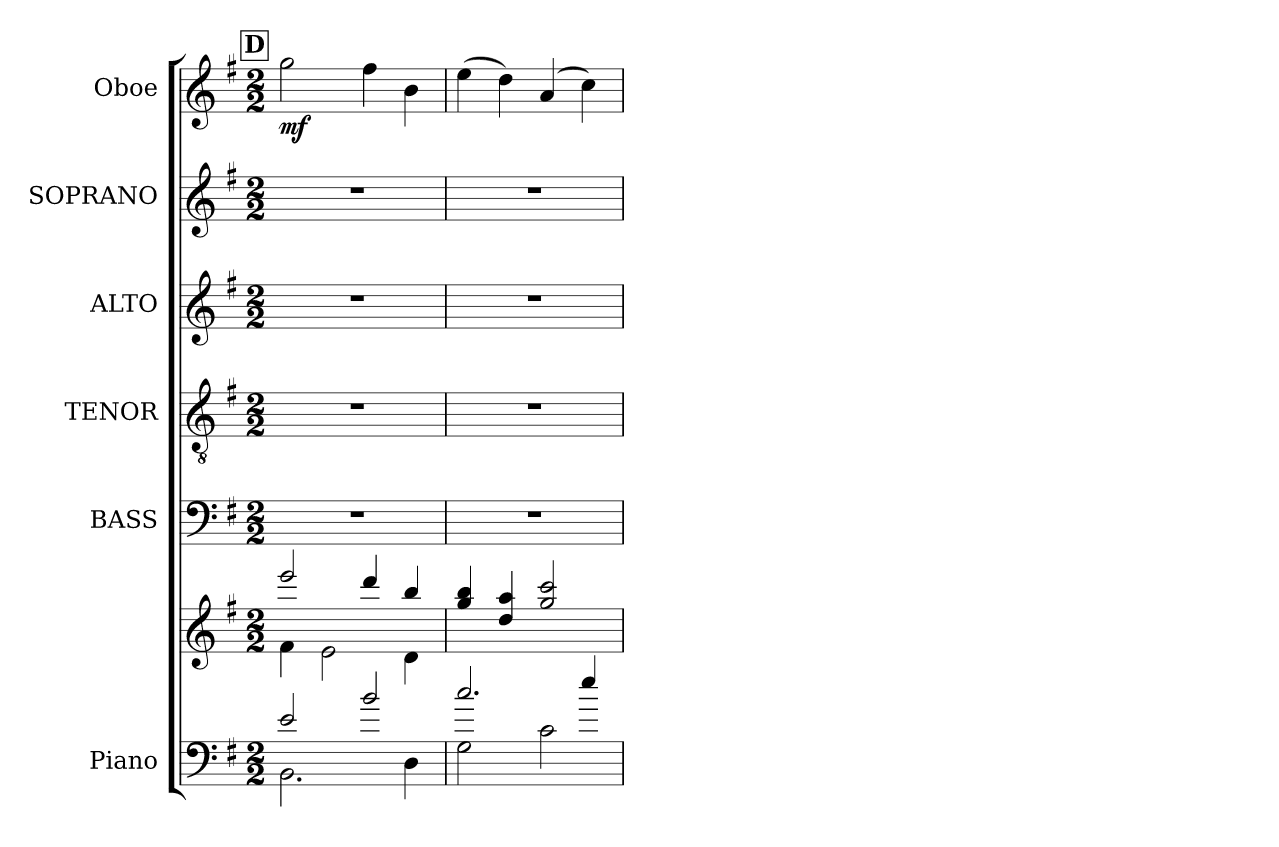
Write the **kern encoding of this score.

**kern	**kern	**kern	**kern	**kern	**kern	**kern	**dynam
*part6	*part6	*part5	*part4	*part3	*part2	*part1	*part1
*staff7	*staff6	*staff5	*staff4	*staff3	*staff2	*staff1	*staff1
*I"Piano	*	*I"BASS	*I"TENOR	*I"ALTO	*I"SOPRANO	*I"Oboe	*
*I'Pno.	*	*I'B.	*I'T.	*I'A.	*I'S.	*I'Ob.	*
*clefF4	*clefG2	*clefF4	*clefGv2	*clefG2	*clefG2	*clefG2	*
*	*	*	*ITrd7c12	*	*	*	*
*k[f#]	*k[f#]	*k[f#]	*k[f#]	*k[f#]	*k[f#]	*k[f#]	*
*G:	*G:	*G:	*G:	*G:	*G:	*G:	*
*M2/2	*M2/2	*M2/2	*M2/2	*M2/2	*M2/2	*M2/2	*
!!LO:REH:place=s1:B:color=#000000:enc=box:fs=17.1407:t=D
=113	=113	=113	=113	=113	=113	=113	=113
*^	*^	*	*	*	*	*	*
2ei/	2.BBi\	2eeei/	4f#i\	1r	1r	1r	1r	2ggi\	mf
.	.	.	2ei\	.	.	.	.	.	.
2bi/	.	4dddi/	.	.	.	.	.	4ff#i\	.
.	4Di\	4bbi/	4di\	.	.	.	.	4bi\	.
*	*	*v	*v	*	*	*	*	*	*
=114	=114	=114	=114	=114	=114	=114	=114	=114
2.cci/	2Gi\	4ggi/ 4bbi	1r	1r	1r	1r	(4eei\	.
.	.	4ddi/ 4aai	.	.	.	.	4ddi\)	.
.	2ci\	2ggi/ 2ccci	.	.	.	.	(4ai/	.
4eei/	.	.	.	.	.	.	4cci\)	.
*v	*v	*	*	*	*	*	*	*
=	=	=	=	=	=	=	=
*-	*-	*-	*-	*-	*-	*-	*-
